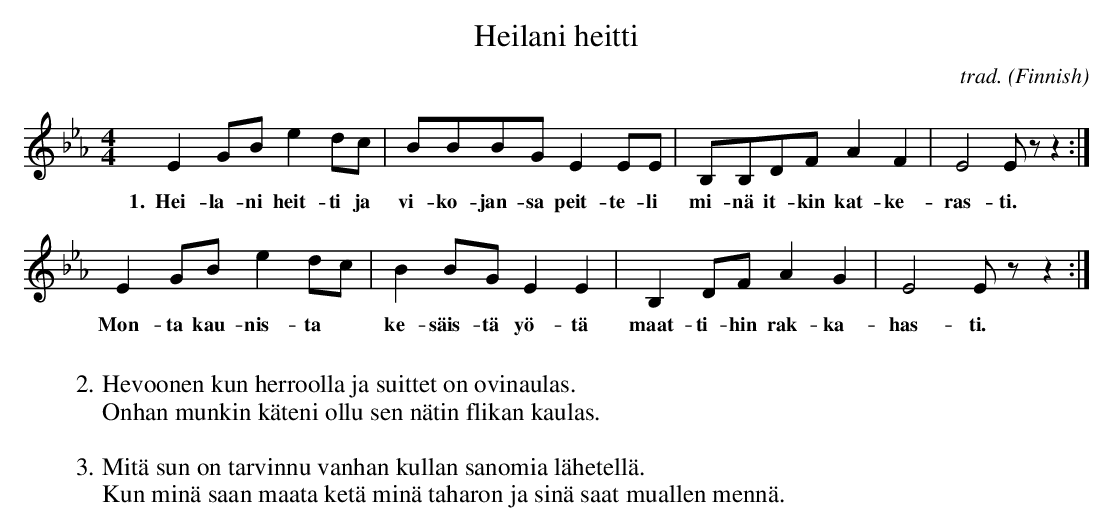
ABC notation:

X:1
T:Heilani heitti
M:4/4
L:1/8
C:trad.
O:Finnish
K:Eb major
E2GB e2dc | BBBG E2EE | B,B,DF A2 F2 | E4 E z z2 :|
w:1.~~Hei-la-ni heit-ti ja | vi-ko-jan-sa peit-te-li | mi-nä it-kin kat-ke- | ras-ti. |
E2GB e2dc | B2BG E2 E2 | B,2DF A2 G2 | E4 E z z2 :|
w:Mon-ta kau-nis-ta | ke-säis-tä yö-tä | maat-ti-hin rak-ka- | has-ti. |
W:
W:2.Hevoonen kun herroolla ja suittet on ovinaulas.
W:Onhan munkin käteni ollu sen nätin flikan kaulas.
W:
W:3.Mitä sun on tarvinnu vanhan kullan sanomia lähetellä.
W:Kun minä saan maata ketä minä taharon ja sinä saat muallen mennä.
